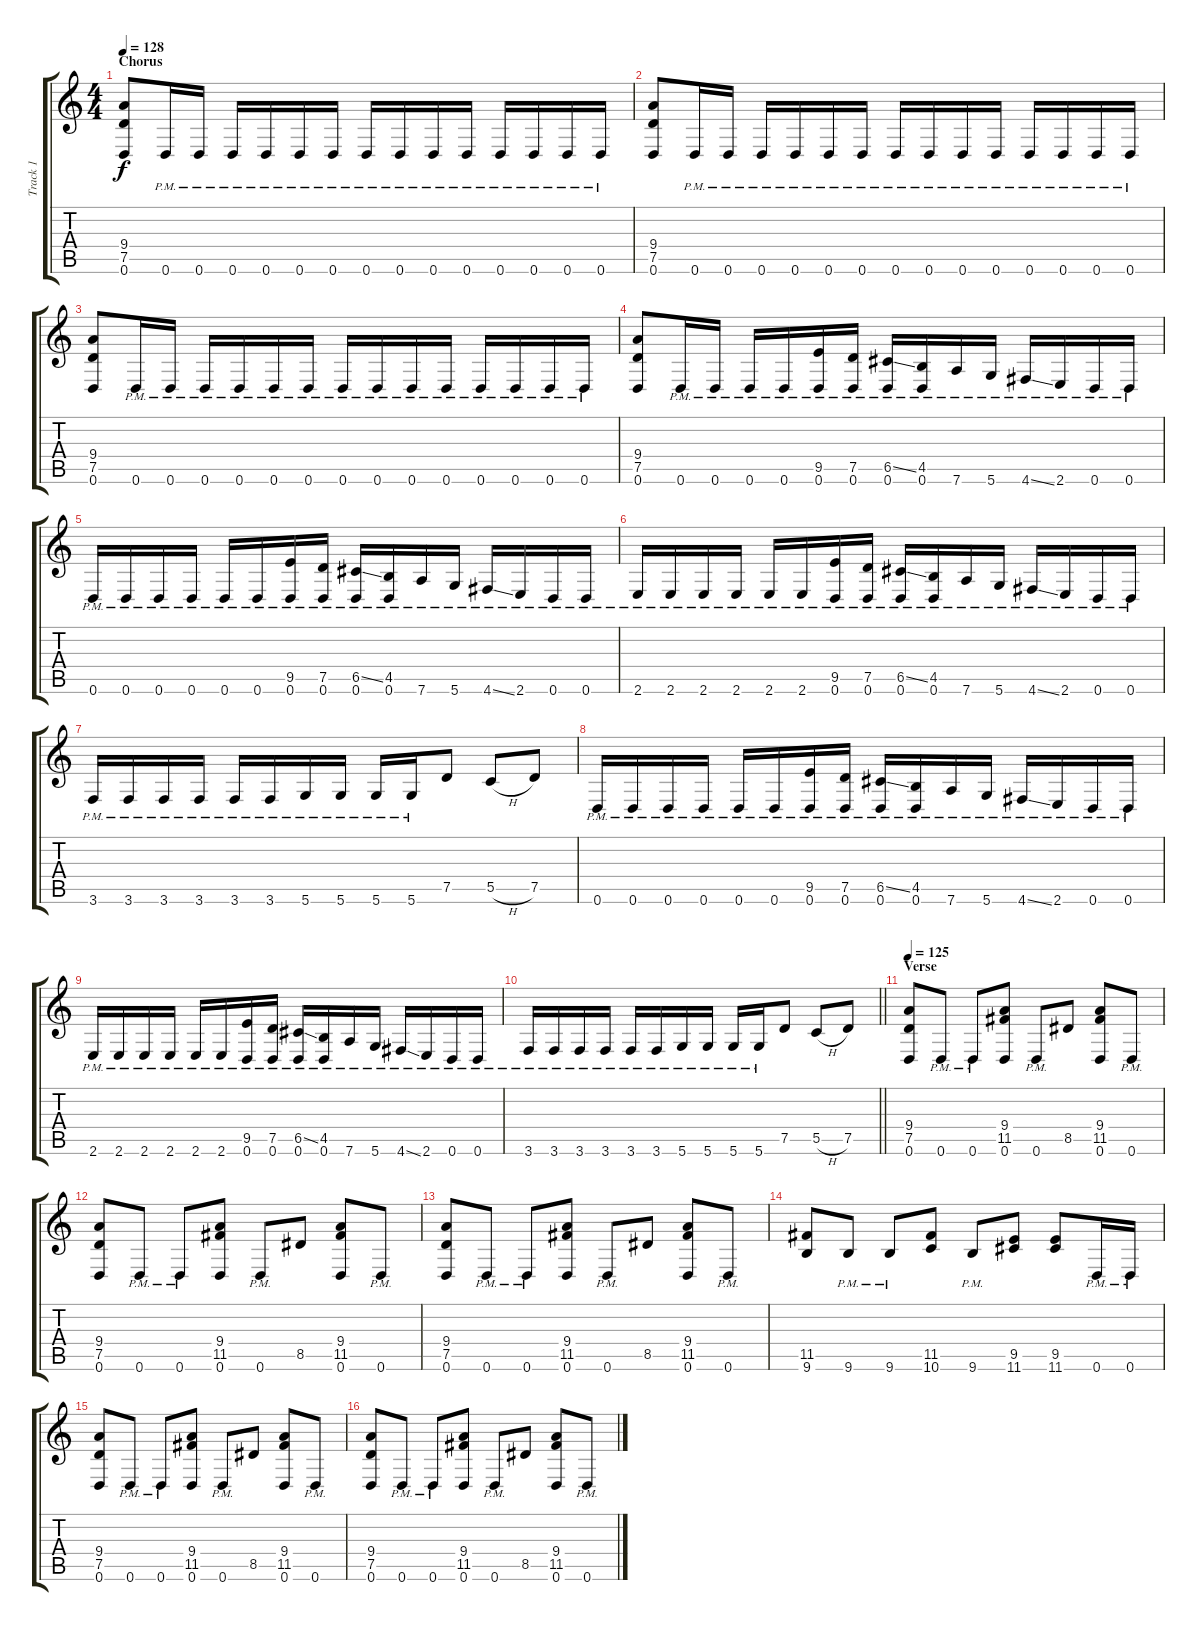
\track ("Track 1" "Track 1") {instrument distortionguitar}
\staff {score tabs}
\tuning (D4 A3 F3 C3 G2 D2) {hide}
\ts (4 4)
\section ("" "Chorus")
\tempo 128
\clef g2
\ks c
(9.4 7.5 0.6).8{dy f} 0.6{pm}.16 0.6{pm}.16 0.6{pm}.16 0.6{pm}.16 0.6{pm}.16 0.6{pm}.16 0.6{pm}.16 0.6{pm}.16 0.6{pm}.16 0.6{pm}.16 0.6{pm}.16 0.6{pm}.16 0.6{pm}.16 0.6{pm}.16 |
(9.4 7.5 0.6).8 0.6{pm}.16 0.6{pm}.16 0.6{pm}.16 0.6{pm}.16 0.6{pm}.16 0.6{pm}.16 0.6{pm}.16 0.6{pm}.16 0.6{pm}.16 0.6{pm}.16 0.6{pm}.16 0.6{pm}.16 0.6{pm}.16 0.6{pm}.16 |
(9.4 7.5 0.6).8 0.6{pm}.16 0.6{pm}.16 0.6{pm}.16 0.6{pm}.16 0.6{pm}.16 0.6{pm}.16 0.6{pm}.16 0.6{pm}.16 0.6{pm}.16 0.6{pm}.16 0.6{pm}.16 0.6{pm}.16 0.6{pm}.16 0.6{pm}.16 |
(9.4 7.5 0.6).8 0.6{pm}.16 0.6{pm}.16 0.6{pm}.16 0.6{pm}.16 (9.5 0.6{pm}).16 (7.5 0.6{pm}).16 (6.5{ss} 0.6{pm}).16 (4.5 0.6{pm}).16 7.6{pm}.16 5.6{pm}.16 4.6{ss pm}.16 2.6{pm}.16 0.6{pm}.16 0.6{pm}.16 |
0.6{pm}.16 0.6{pm}.16 0.6{pm}.16 0.6{pm}.16 0.6{pm}.16 0.6{pm}.16 (9.5 0.6{pm}).16 (7.5 0.6{pm}).16 (6.5{ss} 0.6{pm}).16 (4.5 0.6{pm}).16 7.6{pm}.16 5.6{pm}.16 4.6{ss pm}.16 2.6{pm}.16 0.6{pm}.16 0.6{pm}.16 |
2.6{pm}.16 2.6{pm}.16 2.6{pm}.16 2.6{pm}.16 2.6{pm}.16 2.6{pm}.16 (9.5 0.6{pm}).16 (7.5 0.6{pm}).16 (6.5{ss} 0.6{pm}).16 (4.5 0.6{pm}).16 7.6{pm}.16 5.6{pm}.16 4.6{ss pm}.16 2.6{pm}.16 0.6{pm}.16 0.6{pm}.16 |
3.6{pm}.16 3.6{pm}.16 3.6{pm}.16 3.6{pm}.16 3.6{pm}.16 3.6{pm}.16 5.6{pm}.16 5.6{pm}.16 5.6{pm}.16 5.6{pm}.16 7.5.8 5.5{h}.8 7.5.8 |
0.6{pm}.16 0.6{pm}.16 0.6{pm}.16 0.6{pm}.16 0.6{pm}.16 0.6{pm}.16 (9.5 0.6{pm}).16 (7.5 0.6{pm}).16 (6.5{ss} 0.6{pm}).16 (4.5 0.6{pm}).16 7.6{pm}.16 5.6{pm}.16 4.6{ss pm}.16 2.6{pm}.16 0.6{pm}.16 0.6{pm}.16 |
2.6{pm}.16 2.6{pm}.16 2.6{pm}.16 2.6{pm}.16 2.6{pm}.16 2.6{pm}.16 (9.5 0.6{pm}).16 (7.5 0.6{pm}).16 (6.5{ss} 0.6{pm}).16 (4.5 0.6{pm}).16 7.6{pm}.16 5.6{pm}.16 4.6{ss pm}.16 2.6{pm}.16 0.6{pm}.16 0.6{pm}.16 |
\barLineRight lightlight
3.6{pm}.16 3.6{pm}.16 3.6{pm}.16 3.6{pm}.16 3.6{pm}.16 3.6{pm}.16 5.6{pm}.16 5.6{pm}.16 5.6{pm}.16 5.6{pm}.16 7.5.8 5.5{h}.8 7.5.8 |
\section ("" "Verse")
\tempo 125
(9.4 7.5 0.6).8 0.6{pm}.8 0.6{pm}.8 (9.4 11.5 0.6).8 0.6{pm}.8 8.5.8 (9.4 11.5 0.6).8 0.6{pm}.8 |
(9.4 7.5 0.6).8 0.6{pm}.8 0.6{pm}.8 (9.4 11.5 0.6).8 0.6{pm}.8 8.5.8 (9.4 11.5 0.6).8 0.6{pm}.8 |
(9.4 7.5 0.6).8 0.6{pm}.8 0.6{pm}.8 (9.4 11.5 0.6).8 0.6{pm}.8 8.5.8 (9.4 11.5 0.6).8 0.6{pm}.8 |
(11.5 9.6).8 9.6{pm}.8 9.6{pm}.8 (11.5 10.6).8 9.6{pm}.8 (9.5 11.6).8 (9.5 11.6).8 0.6{pm}.16 0.6{pm}.16 |
(9.4 7.5 0.6).8 0.6{pm}.8 0.6{pm}.8 (9.4 11.5 0.6).8 0.6{pm}.8 8.5.8 (9.4 11.5 0.6).8 0.6{pm}.8 |
(9.4 7.5 0.6).8 0.6{pm}.8 0.6{pm}.8 (9.4 11.5 0.6).8 0.6{pm}.8 8.5.8 (9.4 11.5 0.6).8 0.6{pm}.8
